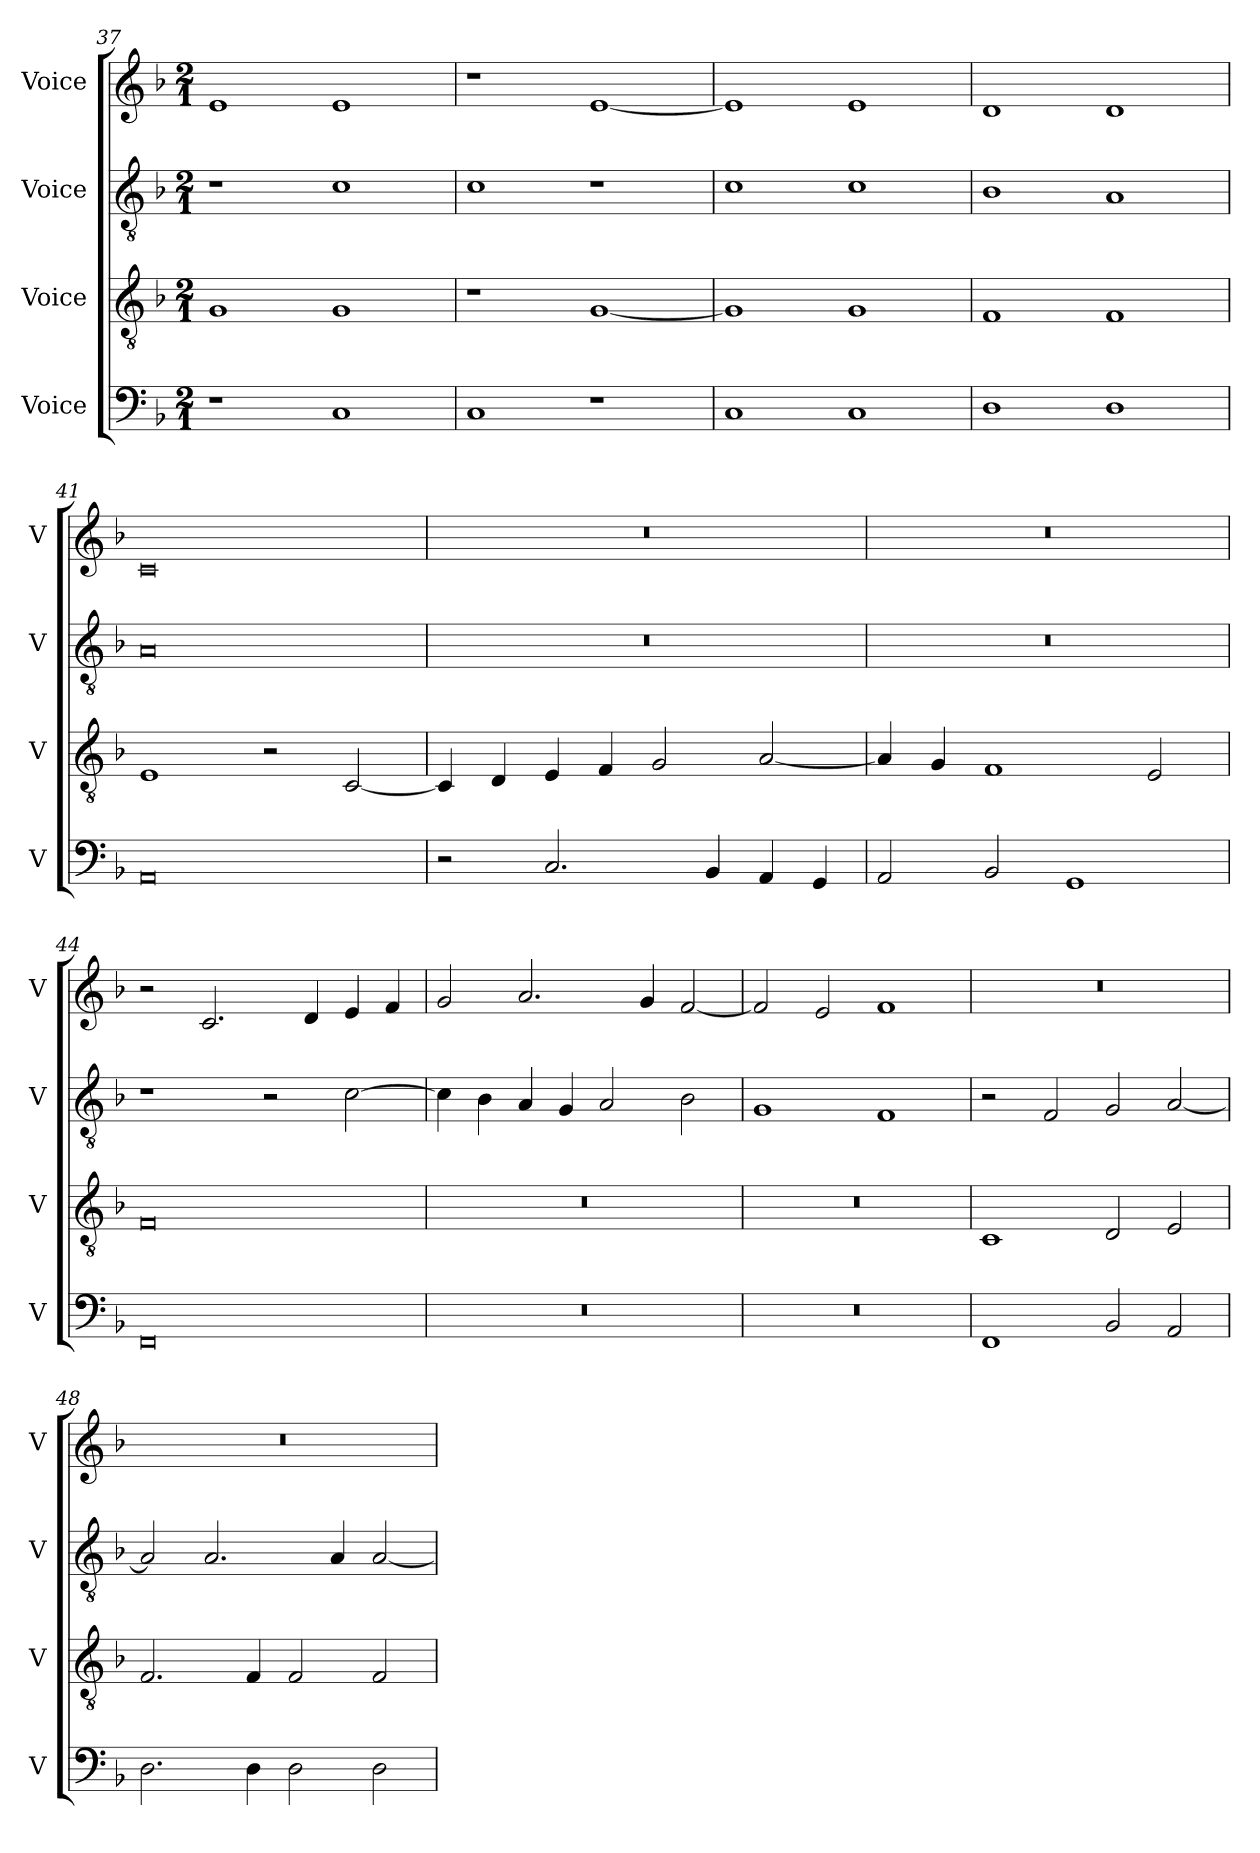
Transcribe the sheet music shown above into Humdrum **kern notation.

**kern	**kern	**kern	**kern
*part4	*part3	*part2	*part1
*staff4	*staff3	*staff2	*staff1
*I"Voice	*I"Voice	*I"Voice	*I"Voice
*I'V	*I'V	*I'V	*I'V
*clefF4	*clefGv2	*clefGv2	*clefG2
*k[b-]	*k[b-]	*k[b-]	*k[b-]
*M2/1	*M2/1	*M2/1	*M2/1
=37	=37	=37	=37
1r	1G	1r	1e
1C	1G	1c	1e
!!LO:LB:g=z
=38	=38	=38	=38
1C	1r	1c	1r
1r	[1G	1r	[1e
=39	=39	=39	=39
1C	1G]	1c	1e]
1C	1G	1c	1e
=40	=40	=40	=40
1D	1F	1B-	1d
1D	1F	1A	1d
=41	=41	=41	=41
0AA	1E	0A	0c
.	2r	.	.
.	[2C/	.	.
!!LO:LB:g=z
=42	=42	=42	=42
2r	4C/]	0r	0r
.	4D/	.	.
2.C/	4E/	.	.
.	4F/	.	.
.	2G/	.	.
4BB-/	.	.	.
4AA/	[2A/	.	.
4GG/	.	.	.
=43	=43	=43	=43
2AA/	4A/]	0r	0r
.	4G/	.	.
2BB-/	1F	.	.
1GG	.	.	.
.	2E/	.	.
=44	=44	=44	=44
0FF	0F	1r	2r
.	.	.	2.c/
.	.	2r	.
.	.	.	4d/
.	.	[2c\	4e/
.	.	.	4f/
!!LO:PB:g=z
=45	=45	=45	=45
0r	0r	4c\]	2g/
.	.	4B-\	.
.	.	4A/	2.a/
.	.	4G/	.
.	.	2A/	.
.	.	.	4g/
.	.	2B-\	[2f/
=46	=46	=46	=46
0r	0r	1G	2f/]
.	.	.	2e/
.	.	1F	1f
=47	=47	=47	=47
1FF	1C	2r	0r
.	.	2F/	.
2BB-/	2D/	2G/	.
2AA/	2E/	[2A/	.
=48	=48	=48	=48
2.D\	2.F/	2A/]	0r
.	.	2.A/	.
4D\	4F/	.	.
2D\	2F/	.	.
.	.	4A/	.
2D\	2F/	[2A/	.
=	=	=	=
*-	*-	*-	*-
